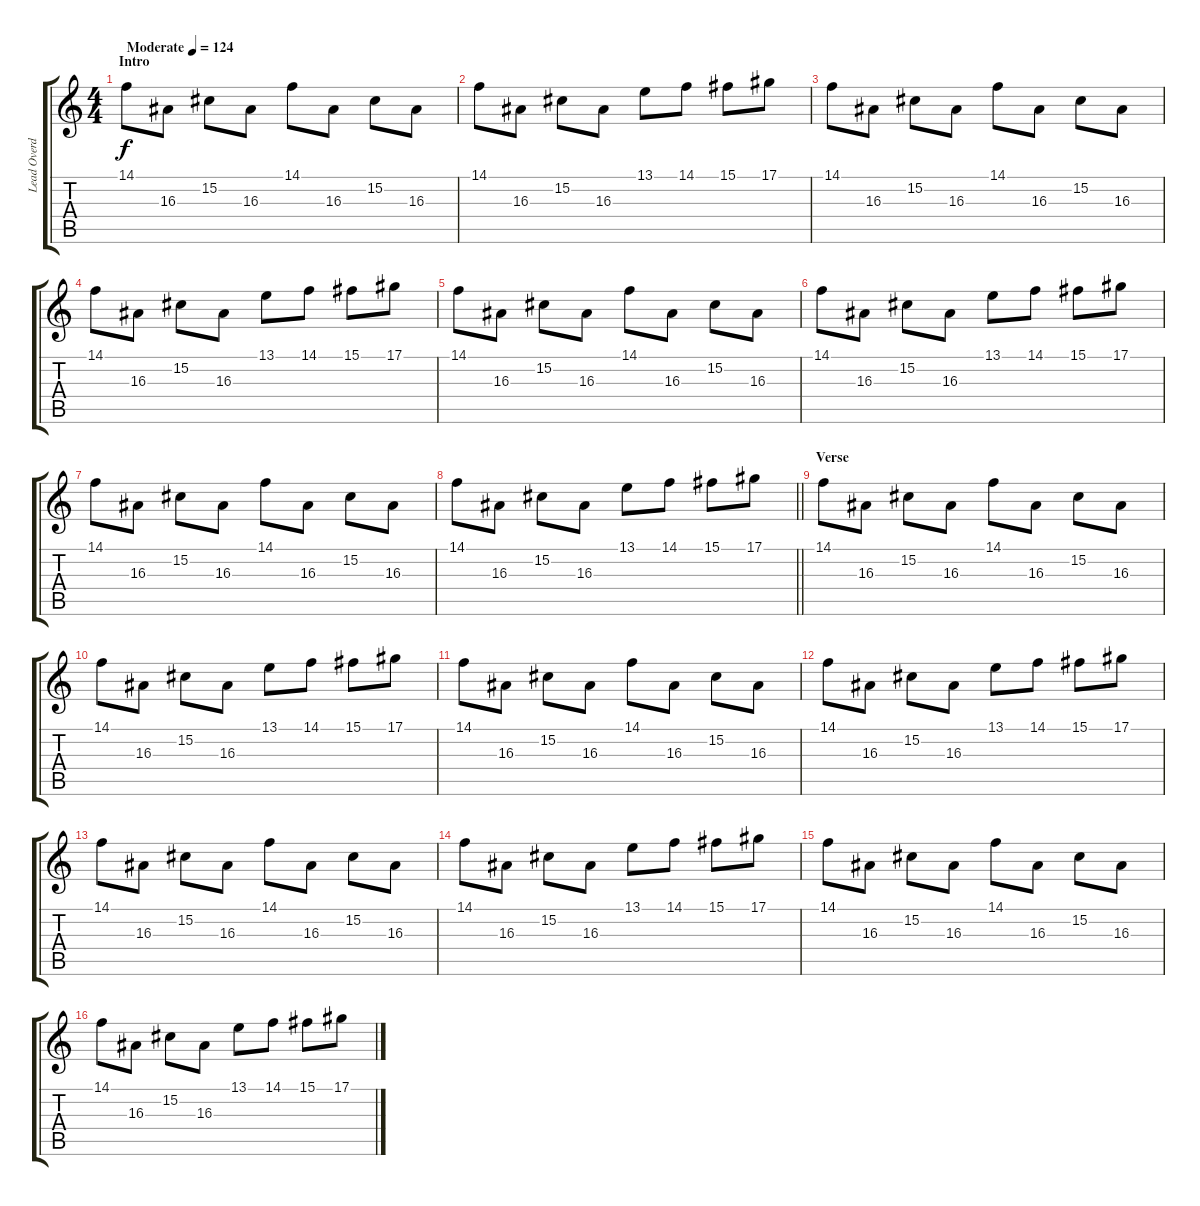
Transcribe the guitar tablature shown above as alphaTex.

\track ("Lead Overdub" "Lead Overd") {instrument choiraahs}
\staff {score tabs}
\tuning (Eb4 Bb3 Gb3 Db3 Ab2 Eb2) {hide}
\ts (4 4)
\section ("" "Intro")
\tempo (124 "Moderate")
\clef g2
\ks c
14.1.8{dy f instrument choiraahs} 16.3.8 15.2.8 16.3.8 14.1.8 16.3.8 15.2.8 16.3.8 |
14.1.8 16.3.8 15.2.8 16.3.8 13.1.8 14.1.8 15.1.8 17.1.8 |
14.1.8 16.3.8 15.2.8 16.3.8 14.1.8 16.3.8 15.2.8 16.3.8 |
14.1.8 16.3.8 15.2.8 16.3.8 13.1.8 14.1.8 15.1.8 17.1.8 |
14.1.8 16.3.8 15.2.8 16.3.8 14.1.8 16.3.8 15.2.8 16.3.8 |
14.1.8 16.3.8 15.2.8 16.3.8 13.1.8 14.1.8 15.1.8 17.1.8 |
14.1.8 16.3.8 15.2.8 16.3.8 14.1.8 16.3.8 15.2.8 16.3.8 |
\barLineRight lightlight
14.1.8 16.3.8 15.2.8 16.3.8 13.1.8 14.1.8 15.1.8 17.1.8 |
\section ("" "Verse")
14.1.8 16.3.8 15.2.8 16.3.8 14.1.8 16.3.8 15.2.8 16.3.8 |
14.1.8 16.3.8 15.2.8 16.3.8 13.1.8 14.1.8 15.1.8 17.1.8 |
14.1.8 16.3.8 15.2.8 16.3.8 14.1.8 16.3.8 15.2.8 16.3.8 |
14.1.8 16.3.8 15.2.8 16.3.8 13.1.8 14.1.8 15.1.8 17.1.8 |
14.1.8 16.3.8 15.2.8 16.3.8 14.1.8 16.3.8 15.2.8 16.3.8 |
14.1.8 16.3.8 15.2.8 16.3.8 13.1.8 14.1.8 15.1.8 17.1.8 |
14.1.8 16.3.8 15.2.8 16.3.8 14.1.8 16.3.8 15.2.8 16.3.8 |
14.1.8 16.3.8 15.2.8 16.3.8 13.1.8 14.1.8 15.1.8 17.1.8
